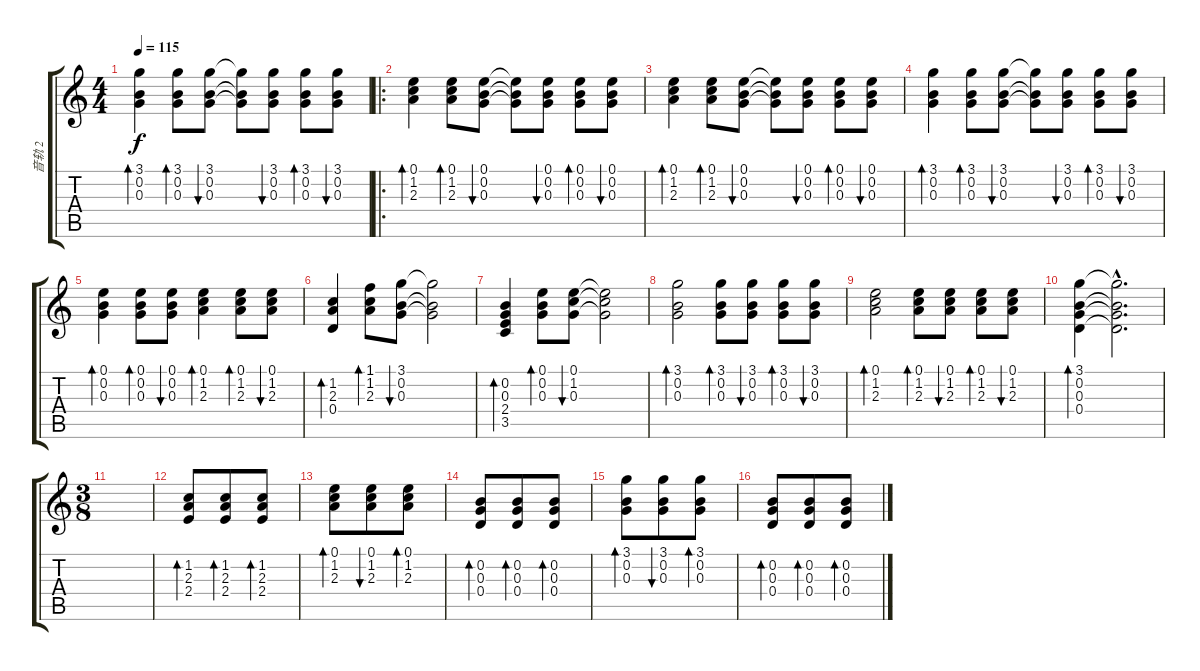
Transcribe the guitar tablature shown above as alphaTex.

\track ("音轨 2" "音轨 2") {instrument acousticguitarsteel}
\staff {score tabs}
\tuning (E4 B3 G3 D3 A2 E2) {hide}
\ts (4 4)
\tempo 115
\clef g2
\ks c
(3.1 0.2 0.3).4{bd 60 dy f} (3.1 0.2 0.3).8{bd 60} (3.1 0.2 0.3).8{bu 60} (3.1{t} 0.2{t} 0.3{t}).8 (3.1 0.2 0.3).8{bu 60} (3.1 0.2 0.3).8{bd 60} (3.1 0.2 0.3).8{bu 60} |
\ro
(0.1 1.2 2.3).4{bd 60} (0.1 1.2 2.3).8{bd 60} (0.1 0.2 0.3).8{bu 60} (0.1{t} 0.2{t} 0.3{t}).8 (0.1 0.2 0.3).8{bu 60} (0.1 0.2 0.3).8{bd 60} (0.1 0.2 0.3).8{bu 60} |
(0.1 1.2 2.3).4{bd 60} (0.1 1.2 2.3).8{bd 60} (0.1 0.2 0.3).8{bu 60} (0.1{t} 0.2{t} 0.3{t}).8 (0.1 0.2 0.3).8{bu 60} (0.1 0.2 0.3).8{bd 60} (0.1 0.2 0.3).8{bu 60} |
(3.1 0.2 0.3).4{bd 60} (3.1 0.2 0.3).8{bd 60} (3.1 0.2 0.3).8{bu 60} (3.1{t} 0.2{t} 0.3{t}).8 (3.1 0.2 0.3).8{bu 60} (3.1 0.2 0.3).8{bd 60} (3.1 0.2 0.3).8{bu 60} |
(0.1 0.2 0.3).4{bd 60} (0.1 0.2 0.3).8{bd 60} (0.1 0.2 0.3).8{bu 60} (0.1 1.2 2.3).4{bd 60} (0.1 1.2 2.3).8{bd 60} (0.1 1.2 2.3).8{bu 60} |
(1.2 2.3 0.4).4{bd 60} (1.1 1.2 2.3).8{bd 60} (3.1 0.2 0.3).8{bu 60} (3.1{t} 0.2{t} 0.3{t}).2 |
(0.2 0.3 2.4 3.5).4{bd 60} (0.1 0.2 0.3).8{bd 60} (0.1 1.2 0.3).8{bu 60} (0.1{t} 1.2{t} 0.3{t}).2 |
(3.1 0.2 0.3).2{bd 60} (3.1 0.2 0.3).8{bd 60} (3.1 0.2 0.3).8{bu 60} (3.1 0.2 0.3).8{bd 60} (3.1 0.2 0.3).8{bu 60} |
(0.1 1.2 2.3).2{bd 60} (0.1 1.2 2.3).8{bd 60} (0.1 1.2 2.3).8{bu 60} (0.1 1.2 2.3).8{bd 60} (0.1 1.2 2.3).8{bu 60} |
(3.1 0.2 0.3 0.4).4{bd 480} (3.1{hac t} 0.2{hac t} 0.3{hac t} 0.4{hac t}).2{d} |
\ts (3 8)
|
(1.2 2.3 2.4).8{bd 60} (1.2 2.3 2.4).8{bd 60} (1.2 2.3 2.4).8{bd 60} |
(0.1 1.2 2.3).8{bd 60} (0.1 1.2 2.3).8{bu 60} (0.1 1.2 2.3).8{bd 60} |
(0.2 0.3 0.4).8{bd 60} (0.2 0.3 0.4).8{bd 60} (0.2 0.3 0.4).8{bd 60} |
(3.1 0.2 0.3).8{bd 60} (3.1 0.2 0.3).8{bu 60} (3.1 0.2 0.3).8{bd 60} |
(0.2 0.3 0.4).8{bd 60} (0.2 0.3 0.4).8{bd 60} (0.2 0.3 0.4).8{bd 60}
